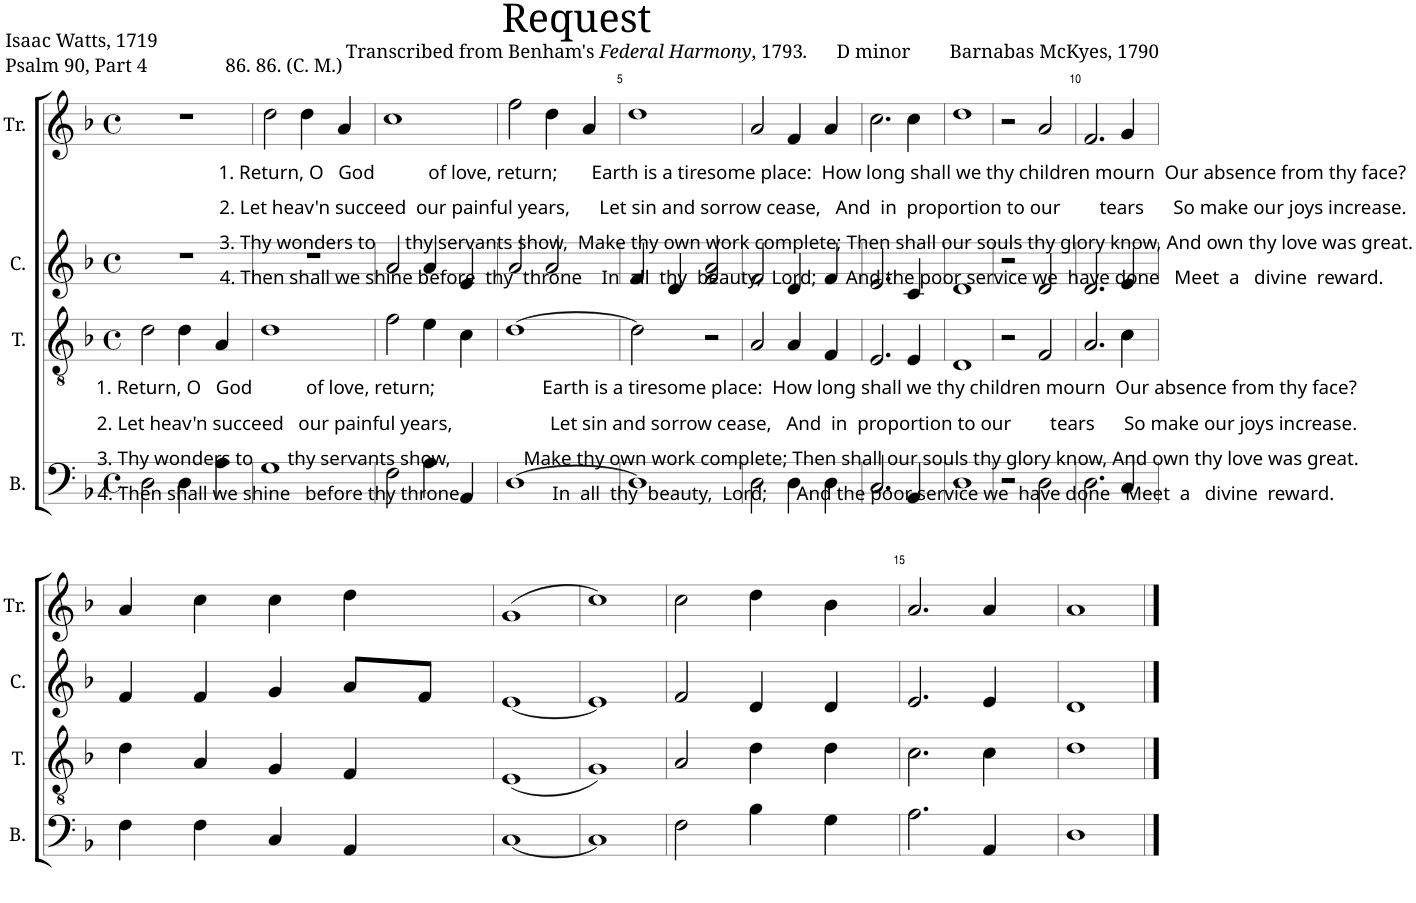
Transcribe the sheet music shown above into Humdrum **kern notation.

**kern	**kern	**kern	**kern
*part4	*part3	*part2	*part1
*staff4	*staff3	*staff2	*staff1
*I"B.	*I"T.	*I"C.	*I"Tr.
*I'B.	*I'T.	*I'C.	*I'Tr.
*clefF4	*clefGv2	*clefG2	*clefG2
*k[b-]	*k[b-]	*k[b-]	*k[b-]
*M4/4	*M4/4	*M4/4	*M4/4
*met(c)	*met(c)	*met(c)	*met(c)
=1	=1	=1	=1
!	!LO:TX:b:t=4. Then shall we shine   before thy throne                   In  all  thy  beauty,  Lord;      And the poor service we  have done   Meet  a   divine  reward.	!	!
!	!LO:TX:b:t=3. Thy wonders to       thy servants show,               Make thy own work complete; Then shall our souls thy glory know, And own thy love was great.	!	!
!	!LO:TX:b:t=2. Let heav'n succeed   our painful years,                    Let sin and sorrow cease,   And  in  proportion to our        tears      So make our joys increase.	!	!
!	!LO:TX:b:t=1. Return, O   God           of love, return;                      Earth is a tiresome place&colon;  How long shall we thy children mourn  Our absence from thy face?	!	!
2D\	2d\	1r	1r
4D\	4d\	.	.
4A\	4A/	.	.
=2	=2	=2	=2
!	!	!	!LO:TX:b:t=1. Return, O   God           of love, return;       Earth is a tiresome place&colon;  How long shall we thy children mourn  Our absence from thy face?
!	!	!	!LO:TX:b:t=2. Let heav'n succeed  our painful years,      Let sin and sorrow cease,   And  in  proportion to our        tears      So make our joys increase.
!	!	!	!LO:TX:b:t=4. Then shall we shine before  thy  throne    In  all  thy  beauty,  Lord;      And the poor service we  have done   Meet  a   divine  reward.
!	!	!	!LO:TX:b:t=3. Thy wonders to      thy servants show,  Make thy own work complete; Then shall our souls thy glory know, And own thy love was great.
1G	1d	1r	2dd\
.	.	.	4dd\
.	.	.	4a/
=3	=3	=3	=3
2F\	2f\	2a/	1cc
4A\	4e\	4a/	.
4AA/	4c\	4e/	.
=4	=4	=4	=4
[1D	[1d	2a/	2ff\
.	.	2a/	4dd\
.	.	.	4a/
=5	=5	=5	=5
1D]	2d\]	4f/	1dd
.	.	4d/	.
.	2r	2f/ 2a/	.
=6	=6	=6	=6
2D\	2A/	2f/	2a/
4D\	4A/	4d/	4f/
4D\	4F/	4f/	4a/
=7	=7	=7	=7
2.C/	2.E/	2.e/	2.cc\
4AA/	4E/	4c/	4cc\
=8	=8	=8	=8
1D	1D	1d	1dd
=9	=9	=9	=9
2r	2r	2r	2r
2D\	2F/	2d/	2a/
=10	=10	=10	=10
2.D\	2.A/	2.d/	2.f/
4C/	4c\	4e/	4g/
!!LO:LB:g=z
=11	=11	=11	=11
4F\	4d\	4f/	4a/
4F\	4A/	4f/	4cc\
4C/	4G/	4g/	4cc\
4AA/	4F/	8a/L	4dd\
.	.	8f/J	.
=12	=12	=12	=12
[1C	(<1E	[1e	(1g
=13	=13	=13	=13
1C]	1G)	1e]	1cc)
=14	=14	=14	=14
2F\	2A/	2f/	2cc\
4B-\	4d\	4d/	4dd\
4G\	4d\	4d/	4b-\
=15	=15	=15	=15
2.A\	2.c\	2.e/	2.a/
4AA/	4c\	4e/	4a/
=16	=16	=16	=16
1D	1d	1d	1a
==	==	==	==
*-	*-	*-	*-
